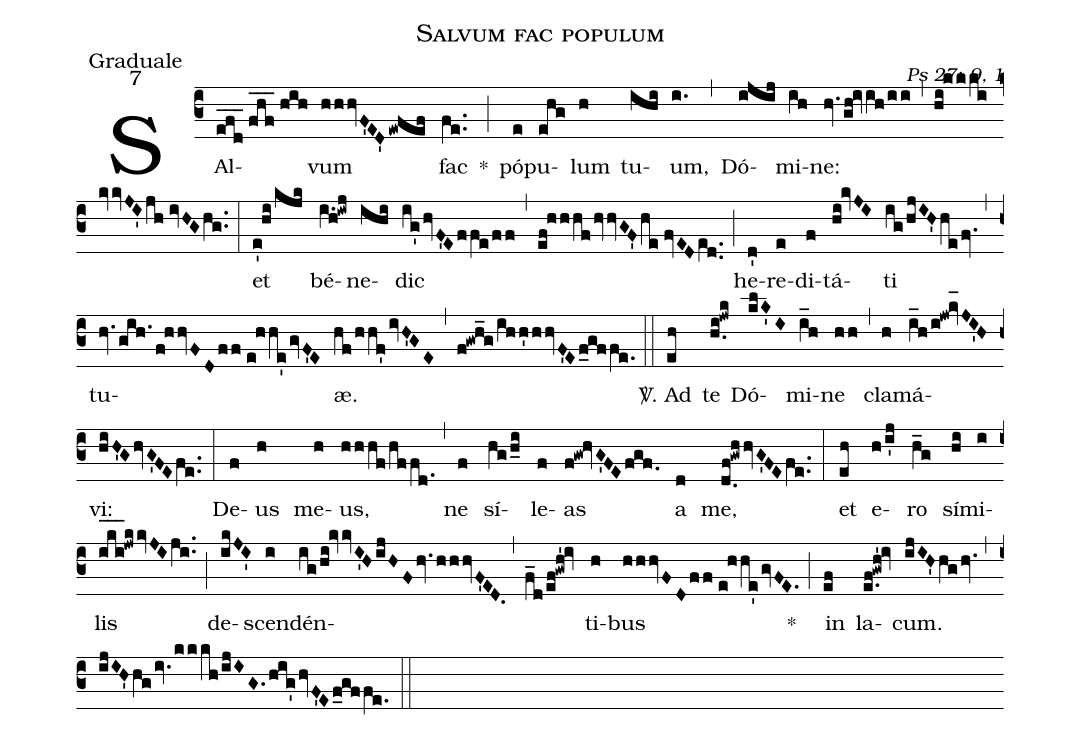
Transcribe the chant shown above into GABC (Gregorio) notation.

name: Salvum fac populum;
office-part: Graduale;
mode: 7;
commentary: Ps 27: 9, 1;
%%
(c3) SAl(e_f_d_2//fhf___//hih)vum(hhhvF'ED'ewfef) fac(fe..) *(;)
pó(e)pu(ehg)lum(h) tu(ihi)um,(i.) (,) Dó(ijij)mi(ih)ne:(hv.gh!ivih/ii) (,) (hi!kkkikvvJI'jh//ivHGhg..) (:)
et(e'!hi/kjk) bé(i.h!iwj)ne(ihi)dic(ig'hvF'Effe/ff) (,) (ef!hhhfhvvGF'he//fvEDe[ll:1]d..) (;) he(d')re(e)di(f)tá(hi!kvJI)ti(ig/hjIH'hefv.) (,) tu(hv.gih.1/f!hhvFDff//e!hhe'gvF'E)æ.(hf/hhf'ivH'GE) (,) (f!gwh_g/ihh'hhvF'Ef_gffe.) (::)
<sp>V/</sp>. Ad(eh) te(h.i!jwk) Dó(klK'I)mi(i_h)ne(hh) (,) cla(h)má(i_h/i!jw!kv_[hl:1]JI'H)vi:(hiH'GhvG'FEfe..) (:)
De(f)us(h) me(h)us,(hhhf/hffd.) (,) ne(f) sí(hg/h_i)le(f)as(f!gw!hvG'FEfgf.) a(d) me,(d.0f!gwhhvG'FEfe..) (:)
et(eh) e(h/i'j)ro(h_g) sí(hi)mi(i)lis(i_[hl:1]k_[hl:1]i_[hl:1]!jwkkvJIji..) (;) de(ikJI')scen(i)dén(ig/hi!kvvI'HijHFhv.hhhvF'ED.)(,)(f_d/ef!gwh'!iv)ti(h)bus(hhhvFDff//e!hhe'gvFE.) *(;) in(ef) la(e.f!gwh'!iv)cum.(ijIH'hghv.) (,) (ijIH'hgiv.kkkh/ijIG.hig'hvF'Ef_gffe.) (::)
